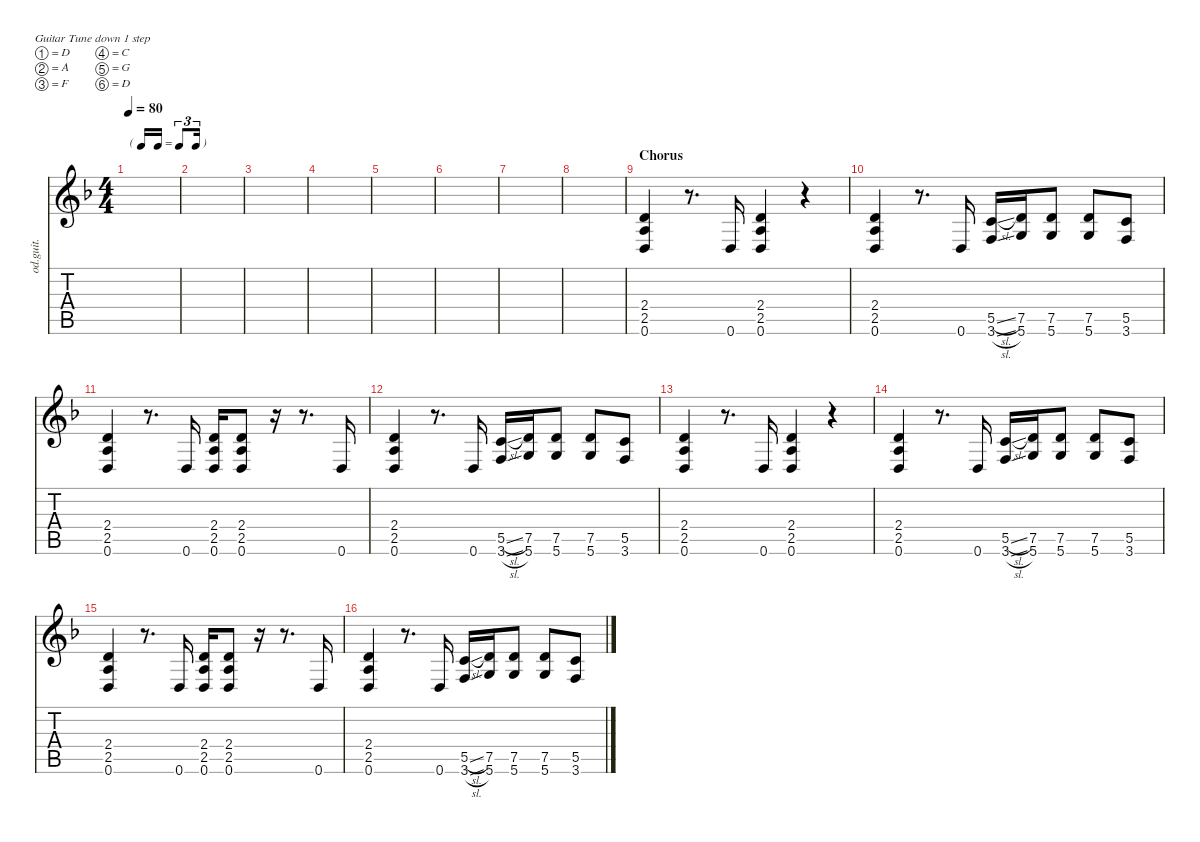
\defaultSystemsLayout 4
\hideDynamics
\bracketExtendMode nobrackets
\otherSystemsTrackNameOrientation horizontal
\track ("Overdriven Guitar" "od.guit.") {instrument overdrivenguitar}
\staff {score tabs}
\tuning (D4 A3 F3 C3 G2 D2)
\ts (4 4)
\tf triplet16th
\tempo 80
\clef g2
\ks dminor
|
|
|
|
|
|
|
|
\section ("" "Chorus")
(0.6{acc forcenatural} 2.5{acc forcenatural} 2.4{acc forcenatural}).4{beam Up} r.8{d beam Up} 0.6{acc forcenatural}.16{beam Up} (0.6{acc forcenatural} 2.5{acc forcenatural} 2.4{acc forcenatural}).4{beam Up} r.4{beam Up} |
(2.5{acc forcenatural} 0.6{acc forcenatural} 2.4{acc forcenatural}).4{beam Up} r.8{d beam Up} 0.6{acc forcenatural}.16{beam Up} (3.6{sl acc forcenatural} 5.5{sl acc forcenatural}).16{beam Up} (5.6{acc forcenatural} 7.5{acc forcenatural}).16{beam Up} (7.5{acc forcenatural} 5.6{acc forcenatural}).8{beam Up} (5.6{acc forcenatural} 7.5{acc forcenatural}).8{beam Up} (3.6{acc forcenatural} 5.5{acc forcenatural}).8{beam Up} |
(0.6{acc forcenatural} 2.5{acc forcenatural} 2.4{acc forcenatural}).4{beam Up} r.8{d beam Up} 0.6{acc forcenatural}.16{beam Up} (0.6{acc forcenatural} 2.5{acc forcenatural} 2.4{acc forcenatural}).16{beam Up} (0.6{acc forcenatural} 2.5{acc forcenatural} 2.4{acc forcenatural}).8{beam Up} r.16{beam Up} r.8{d beam Up} 0.6{acc forcenatural}.16{beam Up} |
(2.5{acc forcenatural} 0.6{acc forcenatural} 2.4{acc forcenatural}).4{beam Up} r.8{d beam Up} 0.6{acc forcenatural}.16{beam Up} (3.6{sl acc forcenatural} 5.5{sl acc forcenatural}).16{beam Up} (5.6{acc forcenatural} 7.5{acc forcenatural}).16{beam Up} (7.5{acc forcenatural} 5.6{acc forcenatural}).8{beam Up} (5.6{acc forcenatural} 7.5{acc forcenatural}).8{beam Up} (3.6{acc forcenatural} 5.5{acc forcenatural}).8{beam Up} |
(0.6{acc forcenatural} 2.5{acc forcenatural} 2.4{acc forcenatural}).4{beam Up} r.8{d beam Up} 0.6{acc forcenatural}.16{beam Up} (0.6{acc forcenatural} 2.5{acc forcenatural} 2.4{acc forcenatural}).4{beam Up} r.4{beam Up} |
(2.5{acc forcenatural} 0.6{acc forcenatural} 2.4{acc forcenatural}).4{beam Up} r.8{d beam Up} 0.6{acc forcenatural}.16{beam Up} (3.6{sl acc forcenatural} 5.5{sl acc forcenatural}).16{beam Up} (5.6{acc forcenatural} 7.5{acc forcenatural}).16{beam Up} (7.5{acc forcenatural} 5.6{acc forcenatural}).8{beam Up} (5.6{acc forcenatural} 7.5{acc forcenatural}).8{beam Up} (3.6{acc forcenatural} 5.5{acc forcenatural}).8{beam Up} |
(0.6{acc forcenatural} 2.5{acc forcenatural} 2.4{acc forcenatural}).4{beam Up} r.8{d beam Up} 0.6{acc forcenatural}.16{beam Up} (0.6{acc forcenatural} 2.5{acc forcenatural} 2.4{acc forcenatural}).16{beam Up} (0.6{acc forcenatural} 2.5{acc forcenatural} 2.4{acc forcenatural}).8{beam Up} r.16{beam Up} r.8{d beam Up} 0.6{acc forcenatural}.16{beam Up} |
(2.5{acc forcenatural} 0.6{acc forcenatural} 2.4{acc forcenatural}).4{beam Up} r.8{d beam Up} 0.6{acc forcenatural}.16{beam Up} (3.6{sl acc forcenatural} 5.5{sl acc forcenatural}).16{beam Up} (5.6{acc forcenatural} 7.5{acc forcenatural}).16{beam Up} (7.5{acc forcenatural} 5.6{acc forcenatural}).8{beam Up} (5.6{acc forcenatural} 7.5{acc forcenatural}).8{beam Up} (3.6{acc forcenatural} 5.5{acc forcenatural}).8{beam Up}
